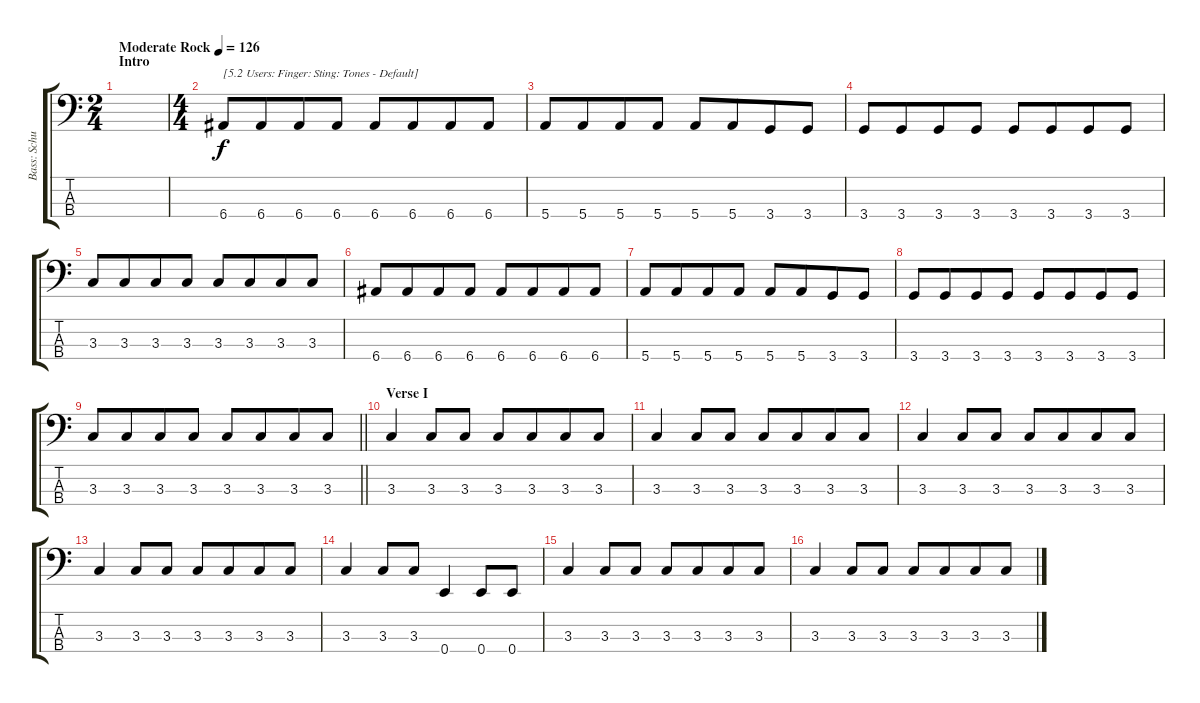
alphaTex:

\track ("Bass: Schuyler" "Bass: Schu") {instrument electricbassfinger}
\staff {score tabs}
\tuning (G2 D2 A1 E1) {hide}
\ts (2 4)
\section ("" "Intro")
\tempo (126 "Moderate Rock")
\clef f4
\ks c
|
\ts (4 4)
6.4.8{txt "[5.2 Users: Finger: Sting: Tones - Default]"} 6.4.8{beam merge} 6.4.8 6.4.8 6.4.8 6.4.8{beam merge} 6.4.8 6.4.8 |
5.4.8 5.4.8{beam merge} 5.4.8 5.4.8 5.4.8 5.4.8{beam merge} 3.4.8 3.4.8 |
3.4.8{beam merge} 3.4.8{beam merge} 3.4.8{beam merge} 3.4.8{beam split} 3.4.8{beam merge} 3.4.8{beam merge} 3.4.8 3.4.8 |
3.3.8 3.3.8{beam merge} 3.3.8 3.3.8 3.3.8 3.3.8{beam merge} 3.3.8 3.3.8 |
6.4.8 6.4.8{beam merge} 6.4.8 6.4.8 6.4.8 6.4.8{beam merge} 6.4.8 6.4.8 |
5.4.8 5.4.8{beam merge} 5.4.8 5.4.8 5.4.8 5.4.8{beam merge} 3.4.8 3.4.8 |
3.4.8{beam merge} 3.4.8{beam merge} 3.4.8{beam merge} 3.4.8{beam split} 3.4.8{beam merge} 3.4.8{beam merge} 3.4.8 3.4.8 |
\barLineRight lightlight
3.3.8 3.3.8{beam merge} 3.3.8 3.3.8 3.3.8 3.3.8{beam merge} 3.3.8 3.3.8 |
\section ("" "Verse I")
3.3.4 3.3.8 3.3.8 3.3.8 3.3.8{beam merge} 3.3.8 3.3.8 |
3.3.4 3.3.8 3.3.8 3.3.8 3.3.8{beam merge} 3.3.8 3.3.8 |
3.3.4 3.3.8 3.3.8 3.3.8 3.3.8{beam merge} 3.3.8 3.3.8 |
3.3.4 3.3.8 3.3.8 3.3.8 3.3.8{beam merge} 3.3.8 3.3.8 |
3.3.4 3.3.8 3.3.8 0.4.4 0.4.8 0.4.8 |
3.3.4 3.3.8 3.3.8 3.3.8 3.3.8{beam merge} 3.3.8 3.3.8 |
3.3.4 3.3.8 3.3.8 3.3.8 3.3.8{beam merge} 3.3.8 3.3.8
